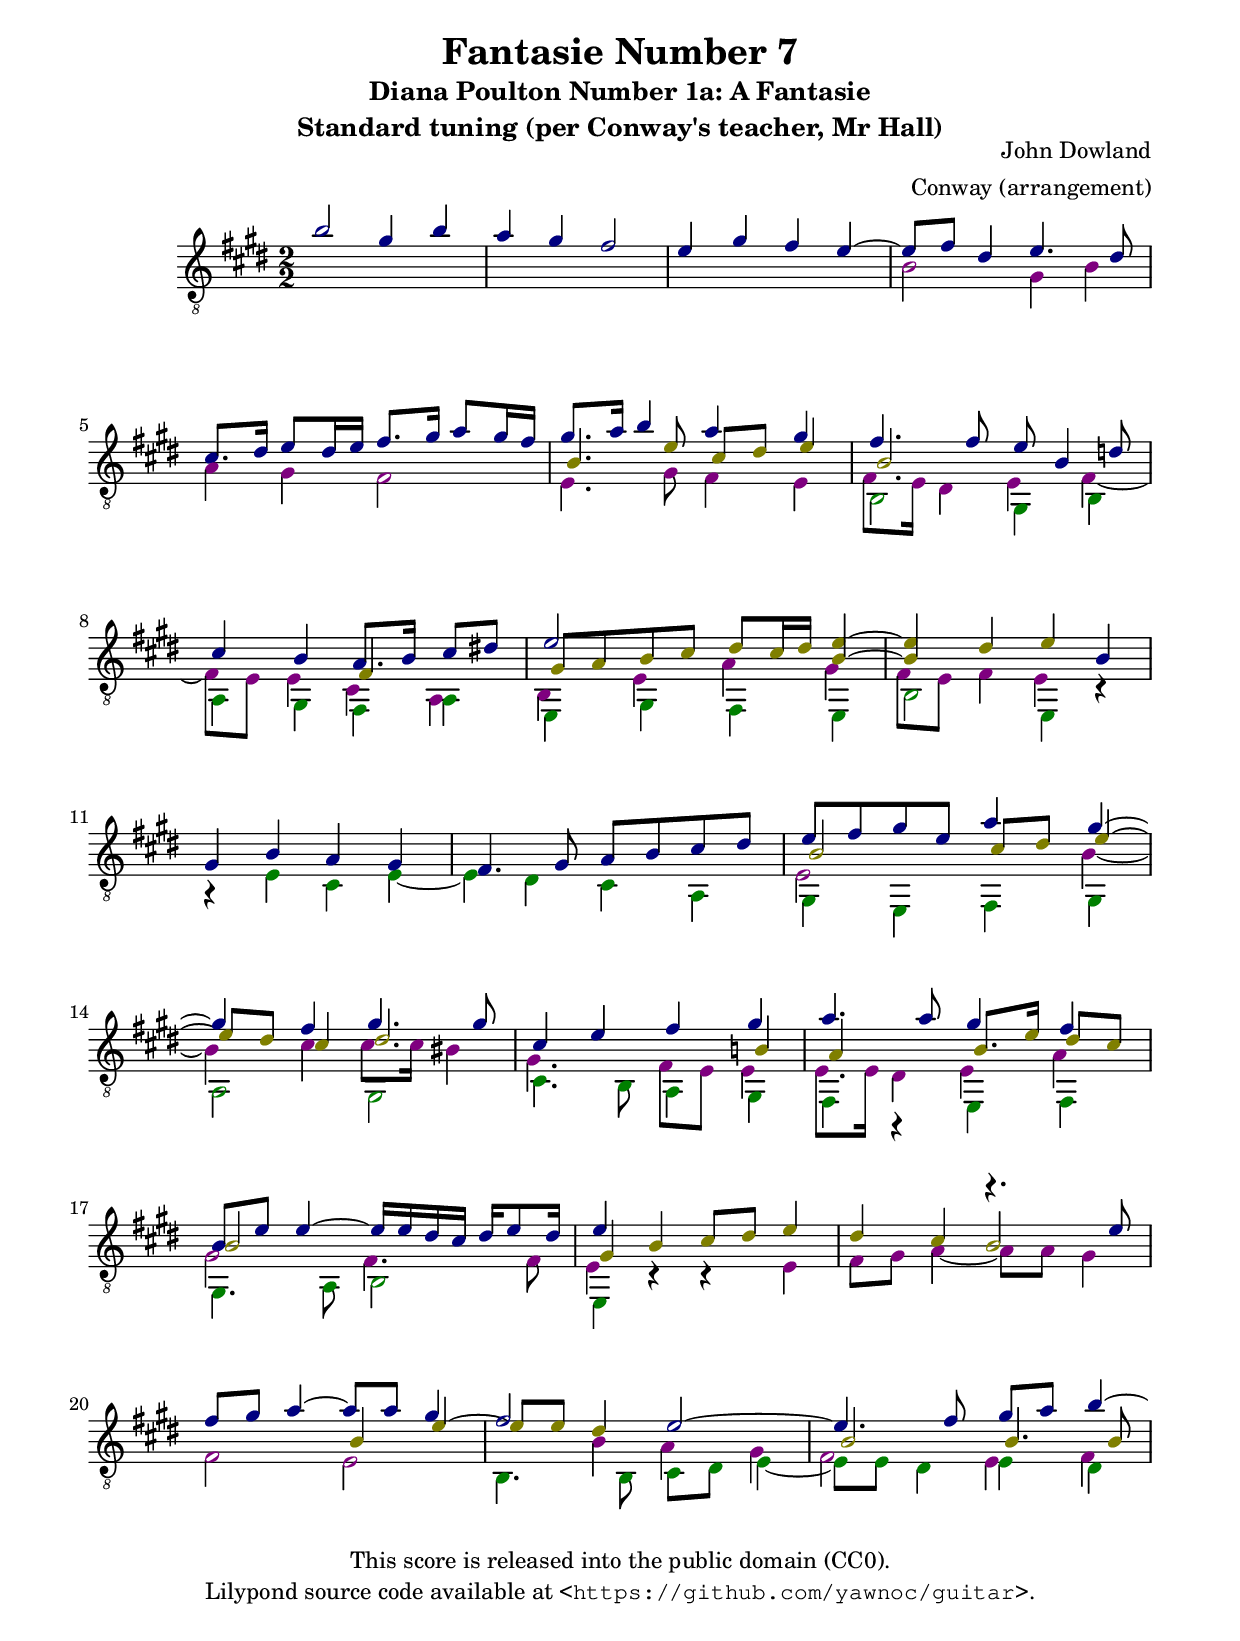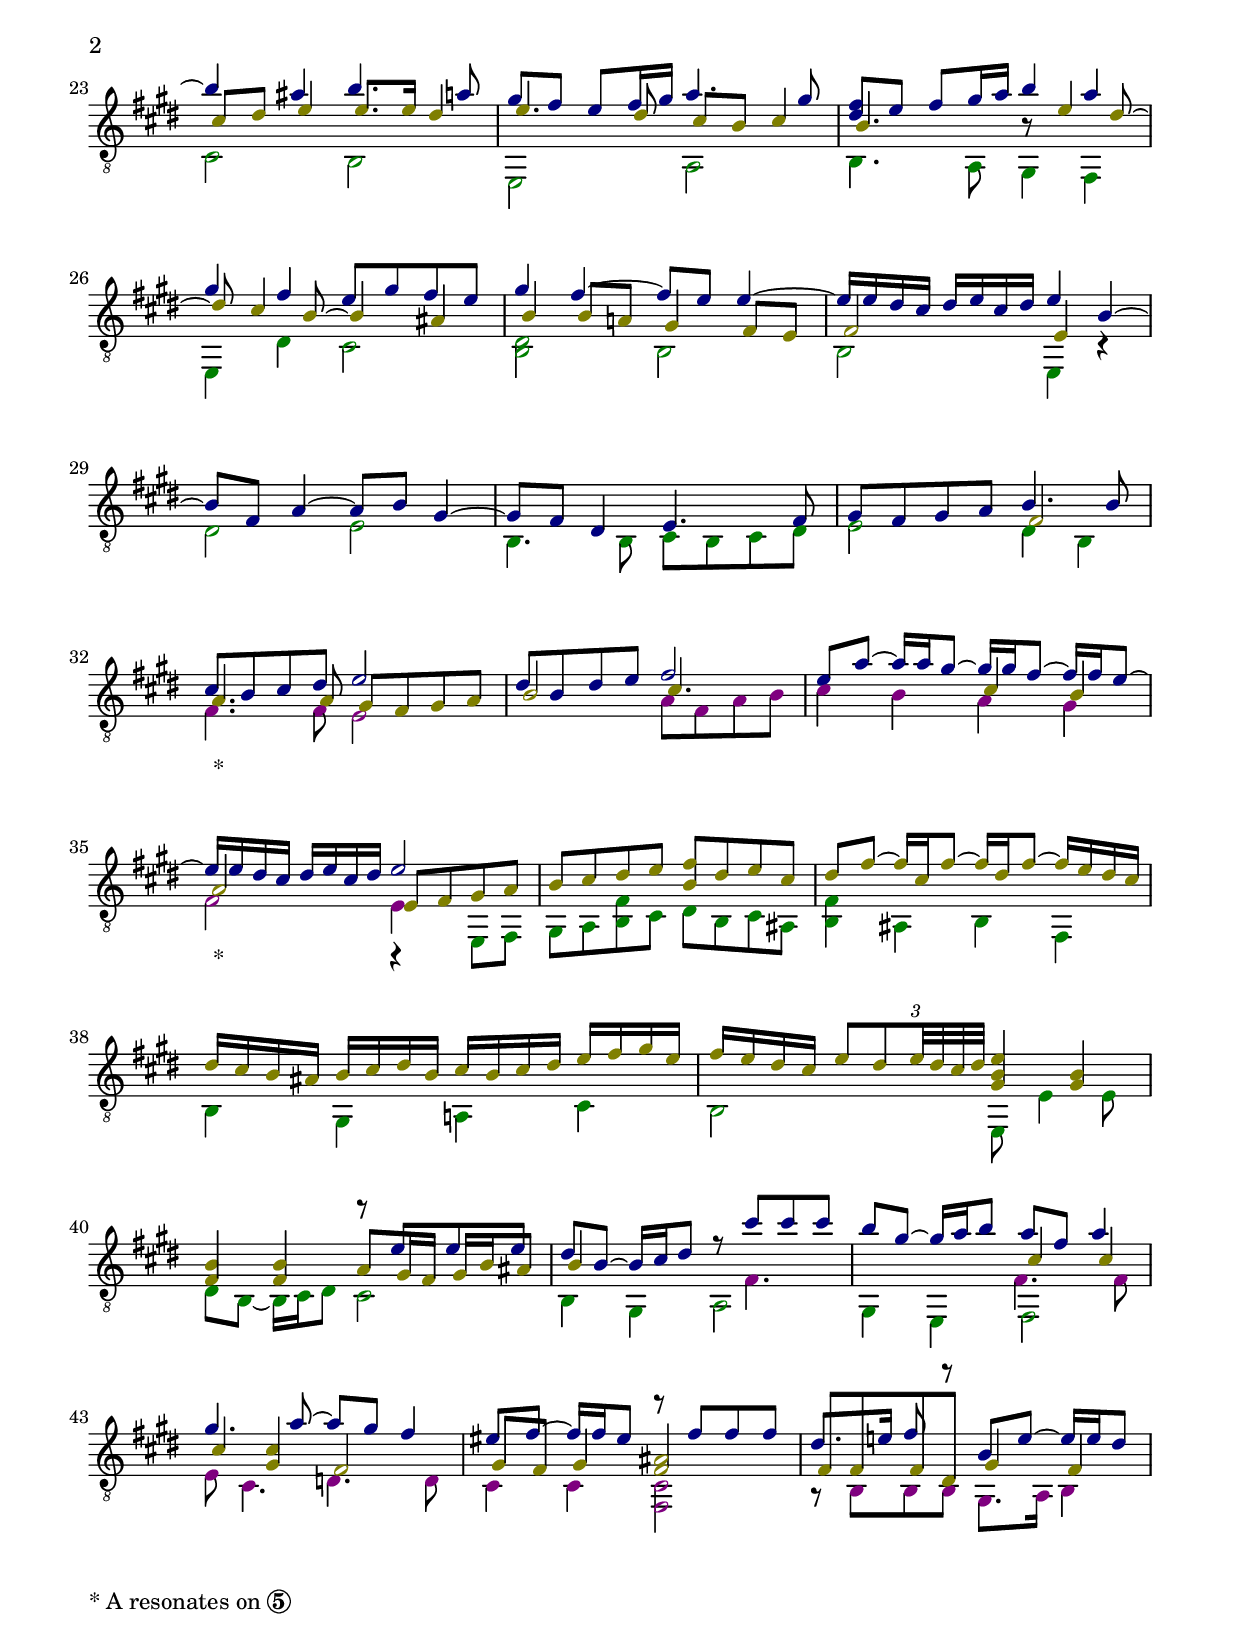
\version "2.18.2"


%%%%%%%%%%%%%%%%%%%%%%%%%%%%%%%%%%%%%%%%%%%%%%%%%%%%%%%%%%%%%%%%
% General
%%%%%%%%%%%%%%%%%%%%%%%%%%%%%%%%%%%%%%%%%%%%%%%%%%%%%%%%%%%%%%%%

\paper {
  top-margin = 1.5\cm
  left-margin = 1.5\cm
  right-margin = 1.5\cm
  bottom-margin = 1.5\cm
  ragged-last-bottom = ##f
  footnote-separator-markup = \markup { \vspace #1.5 }
}

globalSettings = {
  \accidentalStyle modern
  \compressFullBarRests
  \mergeDifferentlyHeadedOn
  \mergeDifferentlyDottedOn
  \numericTimeSignature
  \pointAndClickOff
  \override TextScript.extra-offset = #'(0 . 0.7)
  \override Score.FootnoteItem.annotation-line = ##f
}

origin-url = "https://github.com/yawnoc/guitar"

\header {
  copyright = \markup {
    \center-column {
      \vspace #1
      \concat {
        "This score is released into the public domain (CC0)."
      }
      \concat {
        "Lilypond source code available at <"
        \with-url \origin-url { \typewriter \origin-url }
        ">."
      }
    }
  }
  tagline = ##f
}

triplet = #(define-music-function
  (parser location music) (ly:music?)
  #{
    \tuplet 3/2 { $music }
  #}
)

tripletDuple = #(define-music-function
  (parser location music) (ly:music?)
  #{
    \tuplet 6/4 { $music }
  #}
)

overrideBeamedStemLengths = #(define-scheme-function
  (parser location lengths) (list?)
  #{
    \override Stem.details.beamed-lengths = $lengths
  #}
)
revertBeamedStemLengths = { \revert Stem.details.beamed-lengths }

overrideBeamVerticalPositions = #(define-scheme-function
  (parser location positions) (pair?)
  #{
    \override Beam.positions = $positions
  #}
)

%%%%%%%%%%%%%%%%%%%%%%%%%%%%%%%%%%%%%%%%%%%%%%%%%%%%%%%%%%%%%%%%
% Semantic bar lines
%%%%%%%%%%%%%%%%%%%%%%%%%%%%%%%%%%%%%%%%%%%%%%%%%%%%%%%%%%%%%%%%

barLineGoto = { \bar "||" }
barLineKeyChange = { \bar "||" }
barLineEnd = { \bar "|." }

%%%%%%%%%%%%%%%%%%%%%%%%%%%%%%%%%%%%%%%%%%%%%%%%%%%%%%%%%%%%%%%%
% Guitar notation
%%%%%%%%%%%%%%%%%%%%%%%%%%%%%%%%%%%%%%%%%%%%%%%%%%%%%%%%%%%%%%%%

stringNumbersAbove = { \set stringNumberOrientations = #'(up) }
stringNumbersBelow = { \set stringNumberOrientations = #'(down) }

fingeringAbove = { \set fingeringOrientations = #'(up) }
fingeringBelow = { \set fingeringOrientations = #'(down) }
fingeringAleft = { \set fingeringOrientations = #'(left) }
fingeringAright = { \set fingeringOrientations = #'(right) }

startGraceMusic = {
  <>(
  \override Fingering.font-size = -6
}
stopGraceMusic = {
  \revert Fingering.font-size
  <>)
}

overrideHorizontalShift = #(define-scheme-function
  (parser location distance) (number?)
  #{
    \override NoteColumn.force-hshift = $distance
  #}
)
revertHorizontalShift = { \revert NoteColumn.force-hshift }

barreSpan = #(define-music-function
  (parser location label offsetPair music)
  (string? (pair? (cons 0 0)) ly:music?)
  (let
    (
      (elements (extract-named-music music '(NoteEvent EventChord)))
    )
    (if
      (pair? elements)
      (let
        (
          (first-element (first elements))
          (last-element (last elements))
        )
        (set!
          (ly:music-property first-element 'articulations)
          (cons
            (make-music 'TextSpanEvent 'span-direction -1)
            (ly:music-property first-element 'articulations)
          )
        )
        (set!
          (ly:music-property last-element 'articulations)
          (cons
            (make-music 'TextSpanEvent 'span-direction 1)
            (ly:music-property last-element 'articulations)
          )
        )
      )
    )
  )
  #{
    \once \override TextSpanner.font-shape = #'upright
    \once \override TextSpanner.style = #'line
    \once \override TextSpanner.extra-offset = #offsetPair
    \once \override TextSpanner.bound-details = #`(
      (left
        (text . ,#{ \markup { \raise #-0.7 { #label \hspace #0.7 }} #})
        (Y . 0)
        (padding . -0.8)
        (attach-dir . -2)
      )
      (right
        (text . ,#{ \markup { \draw-line #'(0 . -1.3) } #}) ;; draw hook
        (Y . 0)
        (padding . -0.5)
        (attach-dir . 2)
      )
    )
    \once \override TextSpanner #'after-line-breaking = #(lambda (grob)
      (let*
        (
          (originalGrob (ly:grob-original grob))
          (splitGrobs (ly:spanner-broken-into originalGrob))
        )
        (if
          (and
            (>= (length splitGrobs) 2)
            (not (eq? (car (last-pair splitGrobs)) grob))
          )
          (begin
            (ly:grob-set-nested-property! grob
              '(bound-details right text)
              #{ \markup { \draw-line #'(0 . 0) } #} ;; suppress draw hook
            )
            (ly:grob-set-property! grob
              'extra-offset
              (cons
                (car offsetPair)
                (+ (cdr offsetPair) 0.7) ;; correction for suppressed hook
              )
            )
            (ly:grob-set-nested-property! grob
              '(bound-details right padding)
              #'-3 ;; increase spanner length
            )
          )
        )
      )
    )
    $music
  #}
)

barre = #(define-scheme-function
  (parser location label) (string?)
  #{
    \markup {
      \center-align {
        \hspace #0.7
        $label
      }
    }
  #}
)

nudgeNextBarre = #(define-scheme-function
  (parser location distance) (number?)
  #{
    \once \override TextScript.X-offset = $distance
  #}
)

position = #(define-scheme-function
  (parser location label) (string?)
  #{
    \markup {
      \center-align {
        \hspace #0.5
        $label
      }
    }
  #}
)

#(define-markup-command
  (markupString layout properties stringNumber) (markup?)
  (interpret-markup layout properties
    #{
      \markup \circle { \bold #stringNumber }
    #}
  )
)

#(define-markup-command
  (resonatesOn layout properties note stringNumber) (markup? markup?)
  (interpret-markup layout properties
    #{
      \markup { #note "resonates on" \markupString #stringNumber }
    #}
  )
)

%%%%%%%%%%%%%%%%%%%%%%%%%%%%%%%%%%%%%%%%%%%%%%%%%%%%%%%%%%%%%%%%
% Goto statements
%%%%%%%%%%%%%%%%%%%%%%%%%%%%%%%%%%%%%%%%%%%%%%%%%%%%%%%%%%%%%%%%

overrideGotoVisibility = {
  \once \override Score.RehearsalMark #'break-visibility = #'#(#t #t #f)
}

makeGotoMark = #(define-scheme-function
  (parser location label) (string?)
  #{
    \mark \markup { \small \italic $label }
  #}
)

simultaneousMarkSeparator = {
  \cadenzaOn
    s1073741824 % stupid, but works
  \cadenzaOff
}

coda = {
  \overrideGotoVisibility
  \mark \markup { \musicglyph #"scripts.coda" }
}

fine = {
  \overrideGotoVisibility
  \makeGotoMark Fine
}

dcAlCoda = {
  \overrideGotoVisibility
  \makeGotoMark "D.C. al Coda"
}

dcAlFine = {
  \overrideGotoVisibility
  \makeGotoMark "D.C. al Fine"
}

toCoda = {
  \overrideGotoVisibility
  \makeGotoMark "to Coda"
}



\header {
  title = "Fantasie Number 7"
  subtitle = \markup {
    \center-column {
      "Diana Poulton Number 1a: A Fantasie"
      "Standard tuning (per Conway's teacher, Mr Hall)"
    }
  }
  composer = "John Dowland"
  arranger = "Conway (arrangement)"
}


initialSignatures = {
  \clef "treble_8"
  \key e \major
  \time 2/2
  \set Timing.beamExceptions = #'()
  \set Timing.baseMoment = #(ly:make-moment 1/4)
  \set Timing.beatStructure = #'(1 1 1 1)
  \set Timing.beamExceptions = #'(
    (
      end
        .
      (
        ((1 . 8) . (4 4)) ;; quavers by fours
        ((1 . 12) . (3 3 3 3)) ;; anything shorter by beat
      )
    )
  )
}


highVoiceMusic = {
  
  \override NoteHead.color = #darkblue
  
  % Main theme high
  \barNumberCheck #1
  \relative c'' {
    b2 gis4 b |
    a gis fis2 |
    e4 gis fis e~ |
    e8 fis dis4 e4. dis8 |
    cis8. dis16 e8 dis16 e fis8. gis16 a8 gis16 fis |
    gis8. a16 b4 a gis |
    fis4. fis8 e8 b4 d8 |
    cis4 b a8. b16 cis8 dis |
    e2 s2 |
    s2 s4
  }
  
  % Main theme low
  \barNumberCheck #10
  \relative c' {
    b4 |
    gis b a gis |
    fis4. gis8 a b cis dis |
    e fis gis e a4 gis~ |
    gis fis gis4. gis8 |
    cis,4 e fis gis |
    a4. a8 gis4 fis |
    b,8 e e4~ e16 e dis cis dis16 e8 dis16 |
    e4
  }
  
  % Tee-tee taa high
  \barNumberCheck #18
  \relative c' {
    s4 s2 |
    s2 r4. e8 |
    fis8 gis a4~ a8 a gis4 |
    fis2 e2~ |
    e4. fis8 gis8 a b4~ |
    b ais b4. a8 |
    gis8 fis e8 fis16 gis a4. gis8 |
    <fis dis>8 e fis8 gis16 a b4 a |
    gis fis e8 gis fis e |
    gis4 fis~ fis8 e e4~ |
    e16 e dis cis dis e cis dis e4
  }
  
  % Tee-tee taa low
  \barNumberCheck #28
  \relative c' {
    b4~ |
    b8 fis a4~ a8 b gis4~ |
    gis8 fis dis4 e4. fis8 |
    gis fis gis a b4. b8 |
    cis b cis dis e2 |
    dis8 b dis e fis2 |
    e8 a~ a16 a gis8~ gis16 gis fis8~ fis16 fis e8~ |
    e16 e dis cis dis e cis dis e2 |
  }
  
  % Ascending scale
  \barNumberCheck #36
  {
    s1 * 3 |
    s2
  }
  
  % Tee-tee-tee
  \barNumberCheck #39
  \relative c' {
    s2 |
    s2 r8 e e e |
    dis b~ b16 cis dis8 r8 cis' cis cis |
    b8 gis~ gis16 a b8 a8 fis a4 |
    gis4. a8~ a gis fis4 |
    eis8 fis~ fis16 fis eis8 r8 fis fis fis |
    dis8. e16 fis8 r b,8 e~ e16 e dis8 |
  }
  
}


lowVoiceMusic = {
  
  \override NoteHead.color = #darkgreen
  
  % Main theme high
  \barNumberCheck #1
  \relative c {
    s1 * 6 |
    b2 gis4 b |
    a gis fis a |
    e gis fis e |
    b'2 e,4
  }
  
  % Main theme low
  \barNumberCheck #10
  \relative c {
    r4 |
    r4 e cis e~ |
    e dis cis a |
    gis e fis gis |
    a2 gis |
    cis4. b8 a4 gis |
    fis r e fis |
    gis4. a8 b2 |
    e,4
  }
  
  % Tee-tee taa high
  \barNumberCheck #18
  \relative c {
    s4 s4 s4 |
    s1 * 2 |
    b4. b8 cis8 dis e4~ |
    e8 e dis4 e4 dis |
    cis2 b |
    e, a |
    b4. a8 gis4 fis |
    e dis' cis2 |
    <b dis> b |
    b e,4
  }
  
  % Tee-tee taa low
  \barNumberCheck #28
  \relative c {
    r4 |
    dis2 e |
    b4. b8 cis b cis dis |
    e2 dis4 b |
    s1 * 3 |
    s2
  }
  
  % Ascending scale
  \barNumberCheck #35
  \relative c, {
    r4 e8 fis |
    gis a <b fis'> cis dis b cis ais |
    <b fis'>4 ais b fis |
    b gis a cis |
    b2
  }
  
  % Tee-tee-tee
  \barNumberCheck #39
  \relative c, {
    e8 e'4 e8 |
    dis8 b~ b16 cis dis8 cis2 |
    b4 gis a2 |
    gis4 e fis2 |
  }
  
}


upperMiddleVoiceMusic = {
  
  \override NoteHead.color = #darkyellow
  
  % Main theme high
  \barNumberCheck #1
  \relative c' {
    s1 * 5 |
    b4. e8 cis8 dis e4 |
    b2 s2 |
    s2 fis4 s4 |
    gis8 a b cis dis8 cis16 dis <e~ b~>4 |
    <e b> dis e
  }
  
  % Main theme low
  \barNumberCheck #10
  \relative c' {
    s4 |
    s1 * 2 |
    b2 cis8 dis e4~ |
    e8 dis cis4 dis2 |
    s2 s4 b4 |
    a4 s4 b8. e16 dis8 cis |
    b2 s2 |
    gis4
  }
  
  % Tee-tee taa high
  \barNumberCheck #18
  \relative c' {
    b4 cis8 dis e4 |
    dis4 cis b2 |
    s2 b4 e~ |
    e8 e dis4 s2 |
    b2 b4. b8 |
    cis8 dis e4 e8. e16 dis4 |
    e4. dis8 cis8 b cis4 |
    b4. s8 b8\rest e4 dis8~ |
    dis8 cis4 b8~ b4 ais |
    b4 b8 a gis4 fis8 e |
    fis2 e4
  }
  
  % Tee-tee taa low
  \barNumberCheck #28
  \relative c {
    s4 |
    s1 * 2 |
    s2 fis2 |
    \footnote "*" #'(0 . -5) \markup { "*" \resonatesOn A 5 }
    a4. a8 gis fis gis a |
    b2 cis4. s8 |
    s2 cis4 b |
    \footnote "*" #'(0 . -5) \markup { }
    a2
  }
  
  % Ascending scale
  \barNumberCheck #35
  \relative c {
    e8 fis gis a |
    b cis dis e <fis b,> dis e cis |
    dis fis~ fis16 cis fis8~ fis16 dis fis8~ fis16 e dis cis |
    dis cis b ais b cis dis b cis b cis dis e fis gis e |
    fis e dis cis \tuplet 3/2 { e8 dis e32 dis cis dis } <e b gis>4
  }
  
  % Tee-tee-tee
  \barNumberCheck #39
  \relative c' {
    <b gis>4 |
    <b fis> <b fis> a8 gis16 fis gis16 b ais8 |
    b4 s4 s2 |
    s2 cis4 cis |
    cis <cis gis> fis,2 |
    gis8 fis gis4 <ais fis>2 |
    fis8 fis fis dis gis4 fis |
  }
  
}


lowerMiddleVoiceMusic = {
  
  \override NoteHead.color = #darkmagenta
  
  % Main theme high
  \barNumberCheck #1
  \relative c' {
    s1 * 3 |
    b2 gis4 b |
    a gis fis2 |
    e4. gis8 fis4 e |
    fis8. e16 dis4 e4 fis~ |
    fis8 e e4 cis4 a |
    b e a gis |
    fis8 e fis4 e
  }
  
  % Main theme low
  \barNumberCheck #10
  \relative c {
    s4 |
    s1 * 2 |
    e2 s4 b'4~ |
    b cis cis8. cis16 bis4 |
    gis4. s8 fis8 e e4 |
    e8. e16 dis4 e4 a |
    gis2 fis4. fis8 |
    e4
  }
  
  % Tee-tee taa high
  \barNumberCheck #18
  \relative c {
    r4 r e |
    fis8 gis a4~ a8 a gis4 |
    fis2 e |
    s4 b' a gis |
    fis2 e4 fis |
    s1 * 5 |
    s2 s4
  }
  
  % Tee-tee taa low
  \barNumberCheck #28
  \relative c {
    s4 |
    s1 * 3 |
    fis4. fis8 e2 |
    s2 a8 fis a b |
    cis4 b a gis |
    fis2 e4
  }
  
  % Ascending scale
  \barNumberCheck #35
  {
    s4 |
    s1 * 3 |
    s2
  }
  
  % Tee-tee-tee
  \barNumberCheck #39
  \relative c {
    s2 |
    s1 |
    s2 s8 fis4. |
    s2 fis4. fis8 |
    e8 cis4. d4. d8 |
    cis4 cis <cis fis,>2 |
    r8 b b b gis8. a16 b4 |
  }
  
}


allMusic = {
  \new Staff \with {
    midiInstrument = #"acoustic guitar (nylon)"
  }
  \globalSettings
  \initialSignatures
  <<
    << \highVoiceMusic >>
      \\
    << \lowVoiceMusic >>
      \\
    << \upperMiddleVoiceMusic >>
      \\
    << \lowerMiddleVoiceMusic >>
  >>
}


\score {
  \allMusic
}

\score {
  \allMusic
  \midi { }
}
